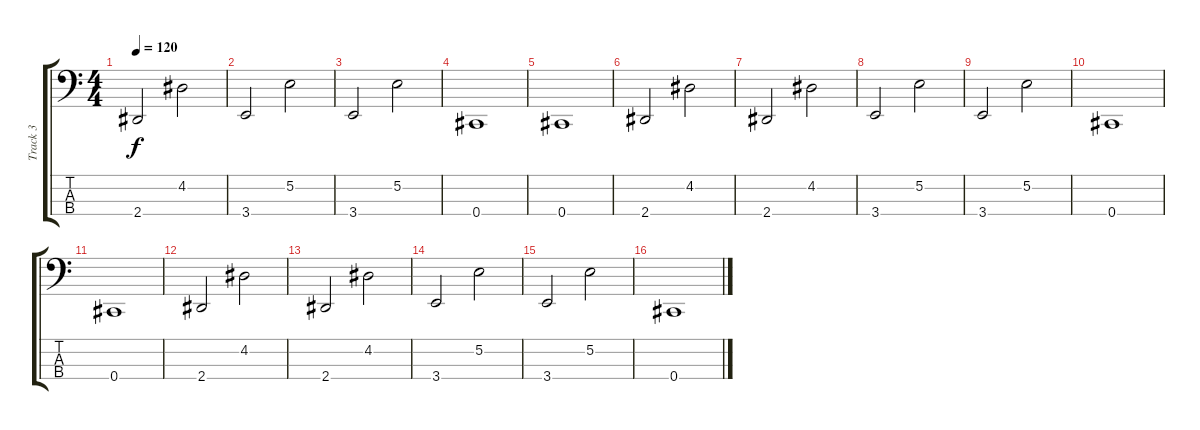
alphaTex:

\track ("Track 3" "Track 3") {instrument electricbassfinger}
\staff {score tabs}
\tuning (E2 B1 Gb1 Db1) {hide}
\ts (4 4)
\tempo 120
\clef f4
\ks c
2.4.2{dy f} 4.2.2 |
3.4.2 5.2.2 |
3.4.2 5.2.2 |
0.4.1 |
0.4.1 |
2.4.2 4.2.2 |
2.4.2 4.2.2 |
3.4.2 5.2.2 |
3.4.2 5.2.2 |
0.4.1 |
0.4.1 |
2.4.2 4.2.2 |
2.4.2 4.2.2 |
3.4.2 5.2.2 |
3.4.2 5.2.2 |
0.4.1
